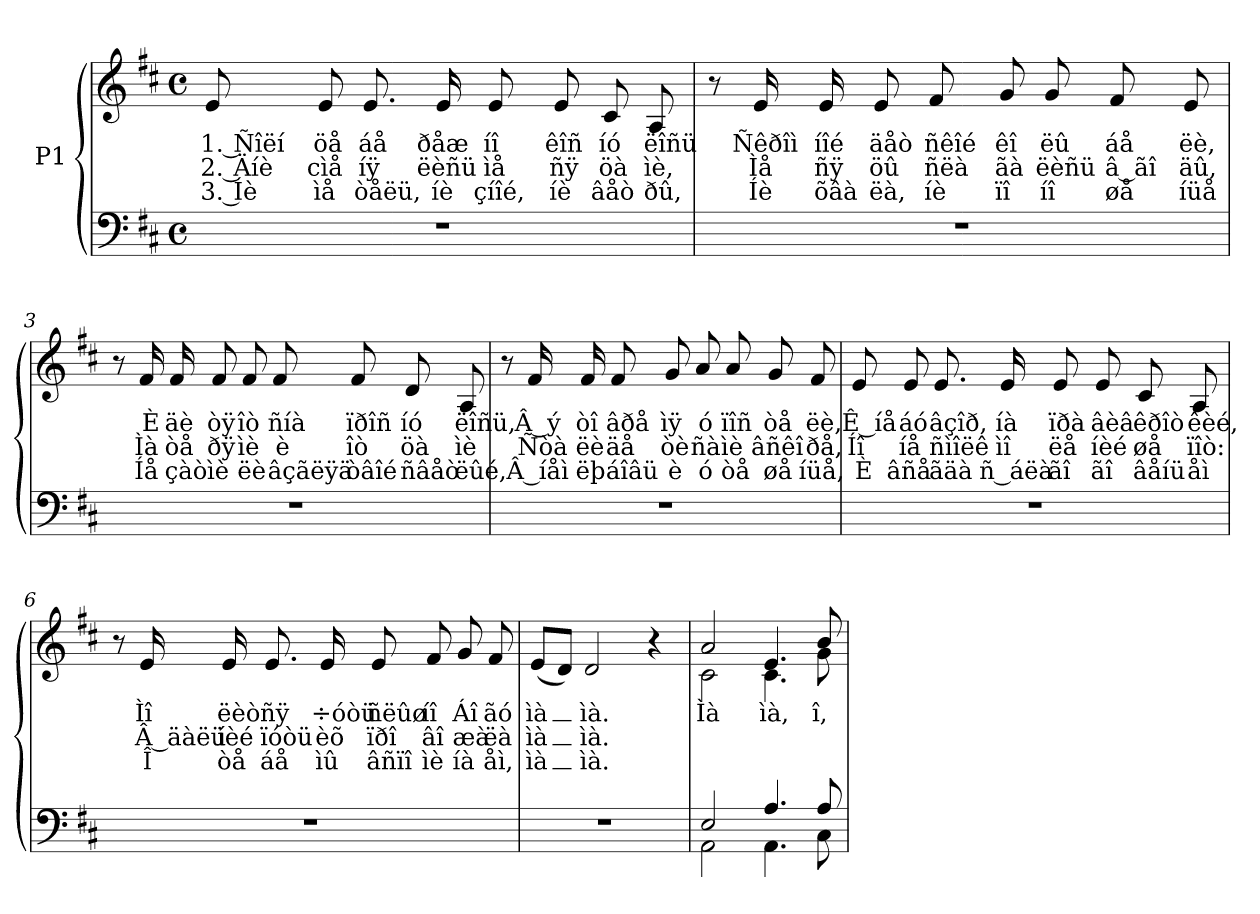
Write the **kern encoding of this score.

**kern	**kern	**text	**text	**text
*part1	*part1	*part1	*part1	*part1
*staff2	*staff1	*staff1	*staff1	*staff1
*I"P1	*	*	*	*
!!LO:PB:g=z
*clefF4	*clefG2	*	*	*
*k[f#c#]	*k[f#c#]	*	*	*
*D:	*D:	*	*	*
*M4/4	*M4/4	*	*	*
*met(c)	*met(c)	*	*	*
=1	=1	=1	=1	=1
!	!	!LO:LY:b:color=#000000	!LO:LY:b:color=#000000	!LO:LY:b:color=#000000
1r	8ei/	1. Ñîëí_	2. Äíè	3. Íè
!	!	!LO:LY:b:color=#000000	!LO:LY:b:color=#000000	!LO:LY:b:color=#000000
.	8ei/	öå	cìå_	ìå_
!	!	!LO:LY:b:color=#000000	!LO:LY:b:color=#000000	!LO:LY:b:color=#000000
.	8.ei/	áå_	íÿ_	òåëü,
!	!	!LO:LY:b:color=#000000	!LO:LY:b:color=#000000	!LO:LY:b:color=#000000
.	16ei/	ðåæ_	ëèñü	íè
!	!	!LO:LY:b:color=#000000	!LO:LY:b:color=#000000	!LO:LY:b:color=#000000
.	8ei/	íî	ìå_	çíîé,
!	!	!LO:LY:b:color=#000000	!LO:LY:b:color=#000000	!LO:LY:b:color=#000000
.	8ei/	êîñ_	ñÿ_	íè
!	!	!LO:LY:b:color=#000000	!LO:LY:b:color=#000000	!LO:LY:b:color=#000000
.	8c#i/	íó_	öà_	âåò_
!	!	!LO:LY:b:color=#000000	!LO:LY:b:color=#000000	!LO:LY:b:color=#000000
.	8Ai/	ëîñü	ìè,	ðû,
=2	=2	=2	=2	=2
1r	8r	.	.	.
!	!	!LO:LY:b:color=#000000	!LO:LY:b:color=#000000	!LO:LY:b:color=#000000
.	16ei/	Ñêðîì_	Ìå_	Íè
!	!	!LO:LY:b:color=#000000	!LO:LY:b:color=#000000	!LO:LY:b:color=#000000
.	16ei/	íîé	ñÿ_	õâà_
!	!	!LO:LY:b:color=#000000	!LO:LY:b:color=#000000	!LO:LY:b:color=#000000
.	8ei/	äåò_	öû	ëà,
!	!	!LO:LY:b:color=#000000	!LO:LY:b:color=#000000	!LO:LY:b:color=#000000
.	8f#i/	ñêîé	ñëà_	íè
!	!	!LO:LY:b:color=#000000	!LO:LY:b:color=#000000	!LO:LY:b:color=#000000
.	8gi/	êî_	ãà_	ïî_
!	!	!LO:LY:b:color=#000000	!LO:LY:b:color=#000000	!LO:LY:b:color=#000000
.	8gi/	ëû_	ëèñü	íî_
!	!	!LO:LY:b:color=#000000	!LO:LY:b:color=#000000	!LO:LY:b:color=#000000
.	8f#i/	áå_	â_ãî_	øå_
!	!	!LO:LY:b:color=#000000	!LO:LY:b:color=#000000	!LO:LY:b:color=#000000
.	8ei/	ëè,	äû,	íüå
!!LO:LB:g=z
=3	=3	=3	=3	=3
1r	8r	.	.	.
!	!	!LO:LY:b:color=#000000	!LO:LY:b:color=#000000	!LO:LY:b:color=#000000
.	16f#i/	È	Ìà_	Íå
!	!	!LO:LY:b:color=#000000	!LO:LY:b:color=#000000	!LO:LY:b:color=#000000
.	16f#i/	äè_	òå_	çàò_
!	!	!LO:LY:b:color=#000000	!LO:LY:b:color=#000000	!LO:LY:b:color=#000000
.	8f#i/	òÿ	ðÿ_	ìè_
!	!	!LO:LY:b:color=#000000	!LO:LY:b:color=#000000	!LO:LY:b:color=#000000
.	8f#i/	îò	ìè	ëè
!	!	!LO:LY:b:color=#000000	!LO:LY:b:color=#000000	!LO:LY:b:color=#000000
.	8f#i/	ñíà	è	âçãëÿä
!	!	!LO:LY:b:color=#000000	!LO:LY:b:color=#000000	!LO:LY:b:color=#000000
.	8f#i/	ïðîñ_	îò_	òâîé
!	!	!LO:LY:b:color=#000000	!LO:LY:b:color=#000000	!LO:LY:b:color=#000000
.	8di/	íó_	öà_	ñâåò_
!	!	!LO:LY:b:color=#000000	!LO:LY:b:color=#000000	!LO:LY:b:color=#000000
.	8Ai/	ëîñü,	ìè	ëûé,
=4	=4	=4	=4	=4
1r	8r	.	.	.
!	!	!LO:LY:b:color=#000000	!LO:LY:b:color=#000000	!LO:LY:b:color=#000000
.	16f#i/	Â_ý_	Ñòà_	Â_íåì
!	!	!LO:LY:b:color=#000000	!LO:LY:b:color=#000000	!LO:LY:b:color=#000000
.	16f#i/	òî	ëè	ëþ_
!	!	!LO:LY:b:color=#000000	!LO:LY:b:color=#000000	!LO:LY:b:color=#000000
.	8f#i/	âðå_	äå_	áîâü
!	!	!LO:LY:b:color=#000000	!LO:LY:b:color=#000000	!LO:LY:b:color=#000000
.	8gi/	ìÿ	òè	è
!	!	!LO:LY:b:color=#000000	!LO:LY:b:color=#000000	!LO:LY:b:color=#000000
.	8ai/	ó	ñà_	ó_
!	!	!LO:LY:b:color=#000000	!LO:LY:b:color=#000000	!LO:LY:b:color=#000000
.	8ai/	ïîñ_	ìè	òå_
!	!	!LO:LY:b:color=#000000	!LO:LY:b:color=#000000	!LO:LY:b:color=#000000
.	8gi/	òå_	âñêî_	øå_
!	!	!LO:LY:b:color=#000000	!LO:LY:b:color=#000000	!LO:LY:b:color=#000000
.	8f#i/	ëè,	ðå,	íüå,
!!LO:LB:g=z
=5	=5	=5	=5	=5
!	!	!LO:LY:b:color=#000000	!LO:LY:b:color=#000000	!LO:LY:b:color=#000000
1r	8ei/	Ê_íå_	Íî	È
!	!	!LO:LY:b:color=#000000	!LO:LY:b:color=#000000	!LO:LY:b:color=#000000
.	8ei/	áó	íå	âñå_
!	!	!LO:LY:b:color=#000000	!LO:LY:b:color=#000000	!LO:LY:b:color=#000000
.	8.ei/	âçîð,	ñìîëê	ãäà
!	!	!LO:LY:b:color=#000000	!LO:LY:b:color=#000000	!LO:LY:b:color=#000000
.	16ei/	íà_	ìî_	ñ_áëà_
!	!	!LO:LY:b:color=#000000	!LO:LY:b:color=#000000	!LO:LY:b:color=#000000
.	8ei/	ïðà_	ëå_	ãî_
!	!	!LO:LY:b:color=#000000	!LO:LY:b:color=#000000	!LO:LY:b:color=#000000
.	8ei/	âèâ	íèé	ãî_
!	!	!LO:LY:b:color=#000000	!LO:LY:b:color=#000000	!LO:LY:b:color=#000000
.	8c#i/	êðîò_	øå_	âåíü_
!	!	!LO:LY:b:color=#000000	!LO:LY:b:color=#000000	!LO:LY:b:color=#000000
.	8Ai/	êèé,	ïîò:	åì
=6	=6	=6	=6	=6
1r	8r	.	.	.
!	!	!LO:LY:b:color=#000000	!LO:LY:b:color=#000000	!LO:LY:b:color=#000000
.	16ei/	Ìî_	Â_äàëü_	Î
!	!	!LO:LY:b:color=#000000	!LO:LY:b:color=#000000	!LO:LY:b:color=#000000
.	16ei/	ëèò_	íèé	òå_
!	!	!LO:LY:b:color=#000000	!LO:LY:b:color=#000000	!LO:LY:b:color=#000000
.	8.ei/	ñÿ	ïóòü	áå
!	!	!LO:LY:b:color=#000000	!LO:LY:b:color=#000000	!LO:LY:b:color=#000000
.	16ei/	÷óòü	èõ	ìû
!	!	!LO:LY:b:color=#000000	!LO:LY:b:color=#000000	!LO:LY:b:color=#000000
.	8ei/	ñëûø_	ïðî_	âñïî_
!	!	!LO:LY:b:color=#000000	!LO:LY:b:color=#000000	!LO:LY:b:color=#000000
.	8f#i/	íî	âî_	ìè_
!	!	!LO:LY:b:color=#000000	!LO:LY:b:color=#000000	!LO:LY:b:color=#000000
.	8gi/	Áî_	æà_	íà_
!	!	!LO:LY:b:color=#000000	!LO:LY:b:color=#000000	!LO:LY:b:color=#000000
.	8f#i/	ãó	ëà	åì,
=7	=7	=7	=7	=7
!	!	!LO:LY:b:color=#000000	!LO:LY:b:color=#000000	!LO:LY:b:color=#000000
1r	(8ei/L	ìà_	ìà_	ìà_
.	8di/J)	.	.	.
!	!	!LO:LY:b:color=#000000	!LO:LY:b:color=#000000	!LO:LY:b:color=#000000
.	2di/	ìà.	ìà.	ìà.
.	4r	.	.	.
!!LO:LB:g=z
=8	=8	=8	=8	=8
*^	*	*	*	*
!	!	!LO:TX:a:Bi:t=Припев	!	!	!
!	!	!	!LO:LY:b:color=#000000	!	!
*	*	*^	*	*	*
2Ei/	2AAi\	2ai/	2c#i\	Ìà_	.	.
!	!	!	!	!LO:LY:b:color=#000000	!	!
4.Ai/	4.AAi\	4.ei/	4.c#i\	ìà,	.	.
!	!	!	!	!LO:LY:b:color=#000000	!	!
8Ai/	8C#i\	8bi/	8gi\	î,	.	.
*v	*v	*	*	*	*	*
*	*v	*v	*	*	*
=	=	=	=	=
*-	*-	*-	*-	*-
